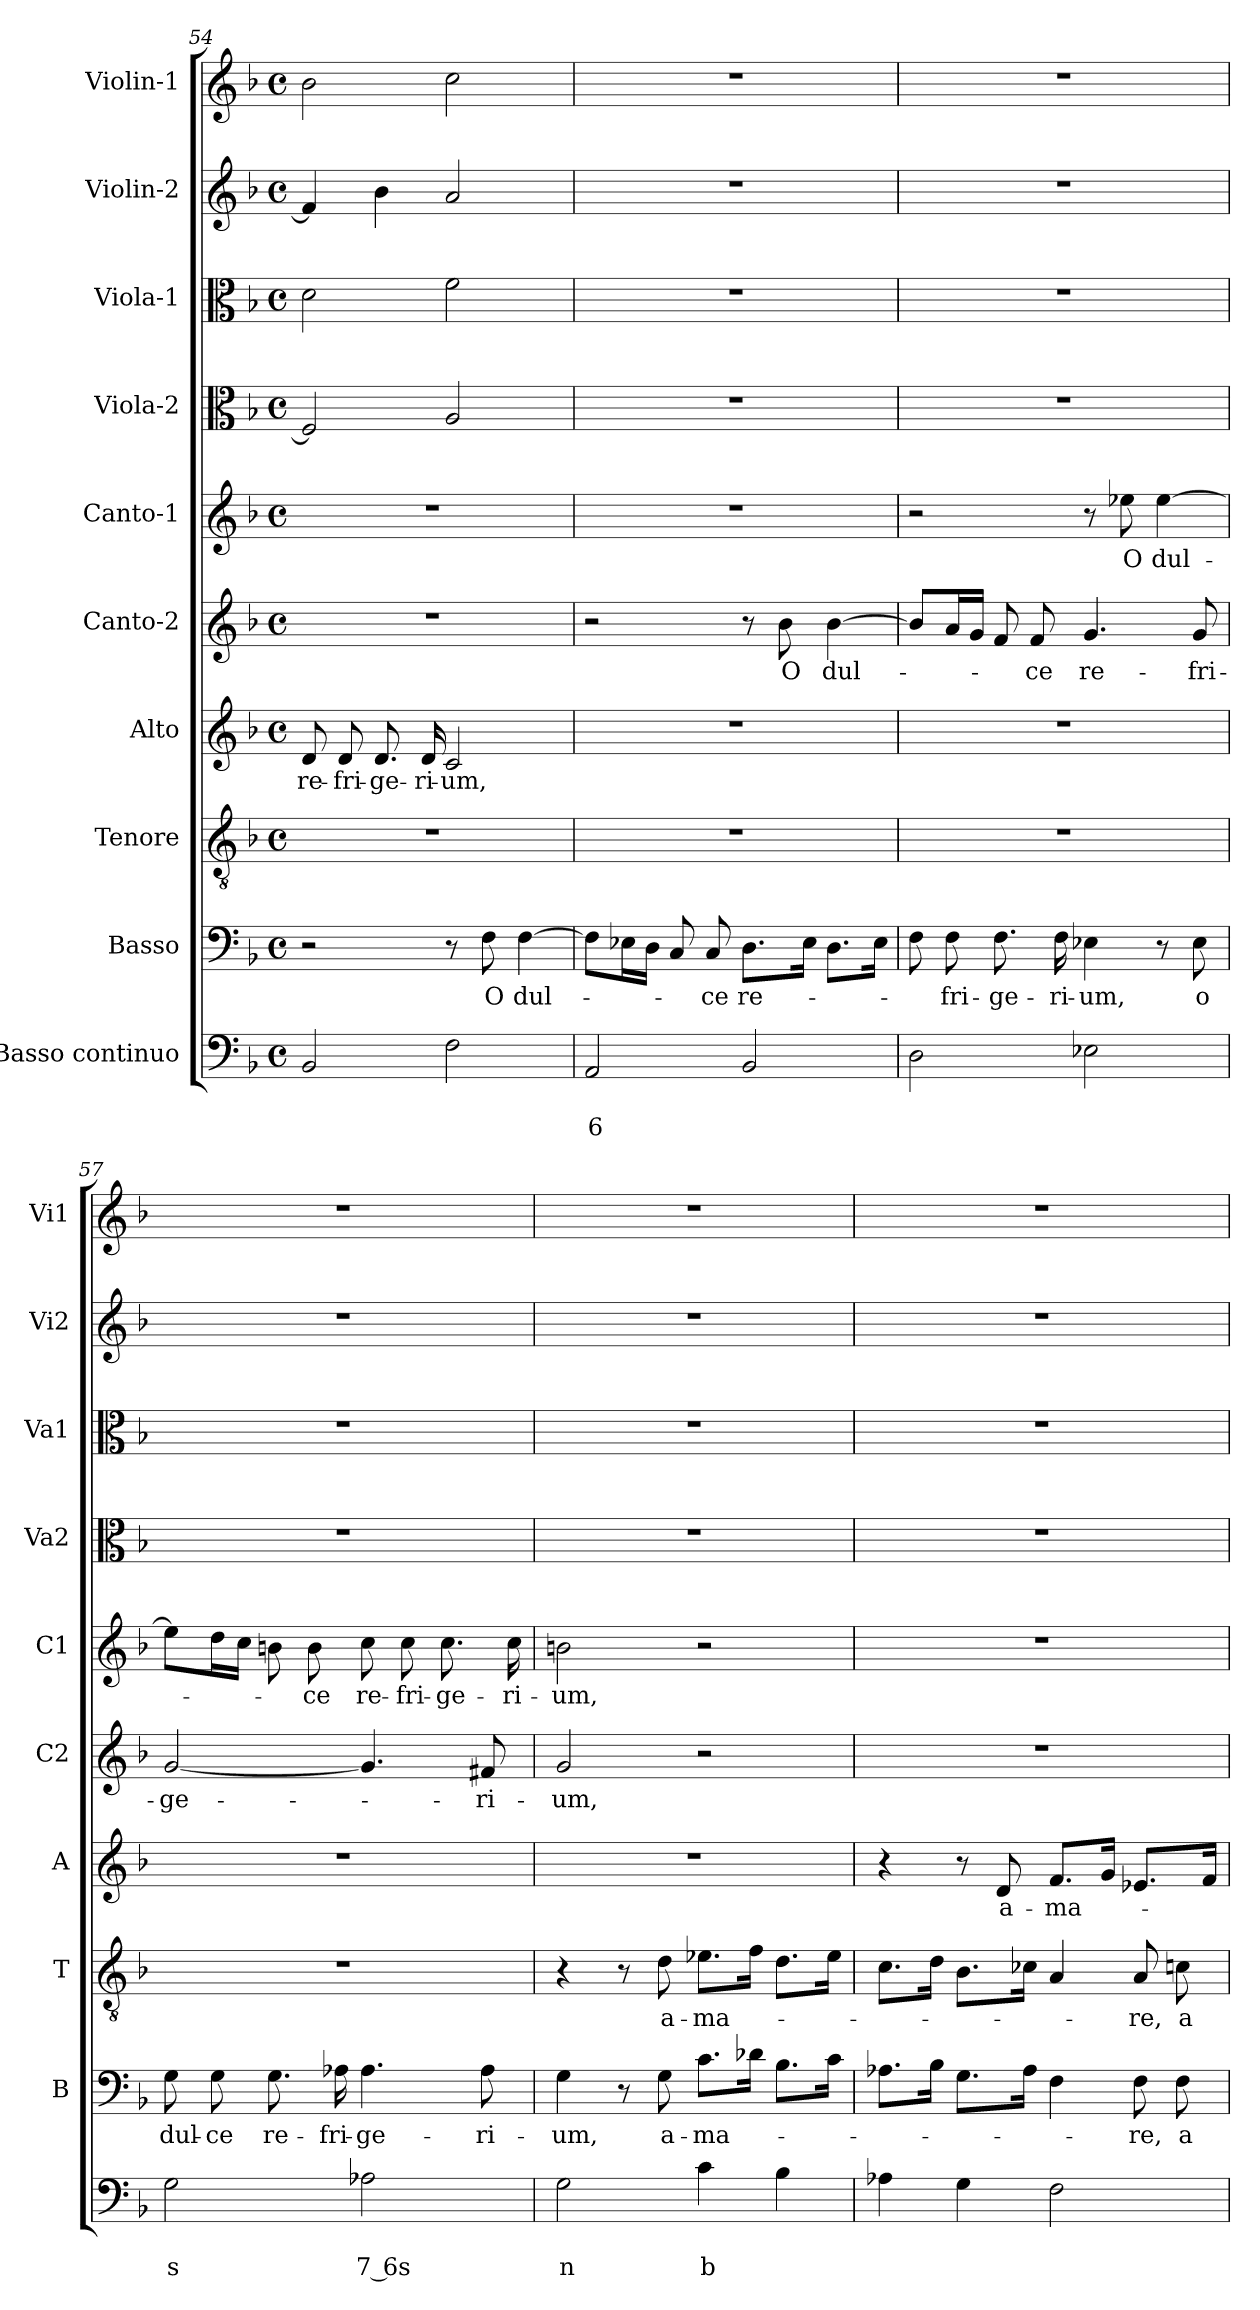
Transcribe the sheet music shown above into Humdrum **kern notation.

**kern	**text	**text	**kern	**text	**kern	**text	**kern	**text	**kern	**text	**kern	**text	**kern	**kern	**kern	**kern
*part10	*part10	*part10	*part9	*part9	*part8	*part8	*part7	*part7	*part6	*part6	*part5	*part5	*part4	*part3	*part2	*part1
*staff10	*staff10	*staff10	*staff9	*staff9	*staff8	*staff8	*staff7	*staff7	*staff6	*staff6	*staff5	*staff5	*staff4	*staff3	*staff2	*staff1
*I"Basso continuo	*	*	*I"Basso	*	*I"Tenore	*	*I"Alto	*	*I"Canto-2	*	*I"Canto-1	*	*I"Viola-2	*I"Viola-1	*I"Violin-2	*I"Violin-1
*	*	*	*I'B	*	*I'T	*	*I'A	*	*I'C2	*	*I'C1	*	*I'Va2	*I'Va1	*I'Vi2	*I'Vi1
*clefF4	*	*	*clefF4	*	*clefGv2	*	*clefG2	*	*clefG2	*	*clefG2	*	*clefC3	*clefC3	*clefG2	*clefG2
*k[b-]	*	*	*k[b-]	*	*k[b-]	*	*k[b-]	*	*k[b-]	*	*k[b-]	*	*k[b-]	*k[b-]	*k[b-]	*k[b-]
*F:	*	*	*F:	*	*F:	*	*F:	*	*F:	*	*F:	*	*F:	*F:	*F:	*F:
*M4/4	*	*	*M4/4	*	*M4/4	*	*M4/4	*	*M4/4	*	*M4/4	*	*M4/4	*M4/4	*M4/4	*M4/4
*met(c)	*	*	*met(c)	*	*met(c)	*	*met(c)	*	*met(c)	*	*met(c)	*	*met(c)	*met(c)	*met(c)	*met(c)
=54	=54	=54	=54	=54	=54	=54	=54	=54	=54	=54	=54	=54	=54	=54	=54	=54
!	!	!	!	!	!	!	!	!LO:LY:b	!	!	!	!	!	!	!	!
2BB-/	.	.	2r	.	1r	.	8d/	re-	1r	.	1r	.	2F/]	2d\	4f/]	2b-\
!	!	!	!	!	!	!	!	!LO:LY:b	!	!	!	!	!	!	!	!
.	.	.	.	.	.	.	8d/	-fri-	.	.	.	.	.	.	.	.
!	!	!	!	!	!	!	!	!LO:LY:b	!	!	!	!	!	!	!	!
.	.	.	.	.	.	.	8.d/	-ge-	.	.	.	.	.	.	4b-\	.
!	!	!	!	!	!	!	!	!LO:LY:b	!	!	!	!	!	!	!	!
.	.	.	.	.	.	.	16d/	-ri-	.	.	.	.	.	.	.	.
!	!	!	!	!	!	!	!	!LO:LY:b	!	!	!	!	!	!	!	!
2F\	.	.	8r	.	.	.	2c/	-um,	.	.	.	.	2A/	2f\	2a/	2cc\
!	!	!	!	!LO:LY:b	!	!	!	!	!	!	!	!	!	!	!	!
.	.	.	8F\	O	.	.	.	.	.	.	.	.	.	.	.	.
!	!	!	!	!LO:LY:b	!	!	!	!	!	!	!	!	!	!	!	!
.	.	.	[4F\	dul-	.	.	.	.	.	.	.	.	.	.	.	.
!!LO:PB:g=z
=55	=55	=55	=55	=55	=55	=55	=55	=55	=55	=55	=55	=55	=55	=55	=55	=55
!	!	!LO:LY:b	!	!	!	!	!	!	!	!	!	!	!	!	!	!
2AA/	.	6	8F\L]	.	1r	.	1r	.	2r	.	1r	.	1r	1r	1r	1r
.	.	.	16E-X\L	.	.	.	.	.	.	.	.	.	.	.	.	.
.	.	.	16D\JJ	.	.	.	.	.	.	.	.	.	.	.	.	.
.	.	.	8C/	.	.	.	.	.	.	.	.	.	.	.	.	.
!	!	!	!	!LO:LY:b	!	!	!	!	!	!	!	!	!	!	!	!
.	.	.	8C/	-ce	.	.	.	.	.	.	.	.	.	.	.	.
!	!	!	!	!LO:LY:b	!	!	!	!	!	!	!	!	!	!	!	!
2BB-/	.	.	8.D\L	re-	.	.	.	.	8r	.	.	.	.	.	.	.
!	!	!	!	!	!	!	!	!	!	!LO:LY:b	!	!	!	!	!	!
.	.	.	.	.	.	.	.	.	8b-\	O	.	.	.	.	.	.
.	.	.	16E-\Jk	.	.	.	.	.	.	.	.	.	.	.	.	.
!	!	!	!	!	!	!	!	!	!	!LO:LY:b	!	!	!	!	!	!
.	.	.	8.D\L	.	.	.	.	.	[4b-\	dul-	.	.	.	.	.	.
.	.	.	16E-\Jk	.	.	.	.	.	.	.	.	.	.	.	.	.
=56	=56	=56	=56	=56	=56	=56	=56	=56	=56	=56	=56	=56	=56	=56	=56	=56
2D\	.	.	8F\	.	1r	.	1r	.	8b-/L]	.	2r	.	1r	1r	1r	1r
!	!	!	!	!LO:LY:b	!	!	!	!	!	!	!	!	!	!	!	!
.	.	.	8F\	-fri-	.	.	.	.	16a/L	.	.	.	.	.	.	.
.	.	.	.	.	.	.	.	.	16g/JJ	.	.	.	.	.	.	.
!	!	!	!	!LO:LY:b	!	!	!	!	!	!	!	!	!	!	!	!
.	.	.	8.F\	-ge-	.	.	.	.	8f/	.	.	.	.	.	.	.
!	!	!	!	!	!	!	!	!	!	!LO:LY:b	!	!	!	!	!	!
.	.	.	.	.	.	.	.	.	8f/	-ce	.	.	.	.	.	.
!	!	!	!	!LO:LY:b	!	!	!	!	!	!	!	!	!	!	!	!
.	.	.	16F\	-ri-	.	.	.	.	.	.	.	.	.	.	.	.
!	!	!	!	!LO:LY:b	!	!	!	!	!	!LO:LY:b	!	!	!	!	!	!
2E-X\	.	.	4E-X\	-um,	.	.	.	.	4.g/	re-	8r	.	.	.	.	.
!	!	!	!	!	!	!	!	!	!	!	!	!LO:LY:b	!	!	!	!
.	.	.	.	.	.	.	.	.	.	.	8ee-X\	O	.	.	.	.
!	!	!	!	!	!	!	!	!	!	!	!	!LO:LY:b	!	!	!	!
.	.	.	8r	.	.	.	.	.	.	.	[4ee-\	dul-	.	.	.	.
!	!	!	!	!LO:LY:b	!	!	!	!	!	!LO:LY:b	!	!	!	!	!	!
.	.	.	8E-\	o	.	.	.	.	8g/	-fri-	.	.	.	.	.	.
=57	=57	=57	=57	=57	=57	=57	=57	=57	=57	=57	=57	=57	=57	=57	=57	=57
!	!	!LO:LY:b	!	!LO:LY:b	!	!	!	!	!	!LO:LY:b	!	!	!	!	!	!
2G\	.	s	8G\	dul-	1r	.	1r	.	[2g/	-ge-	8ee-\L]	.	1r	1r	1r	1r
!	!	!	!	!LO:LY:b	!	!	!	!	!	!	!	!	!	!	!	!
.	.	.	8G\	-ce	.	.	.	.	.	.	16dd\L	.	.	.	.	.
.	.	.	.	.	.	.	.	.	.	.	16cc\JJ	.	.	.	.	.
!	!	!	!	!LO:LY:b	!	!	!	!	!	!	!	!	!	!	!	!
.	.	.	8.G\	re-	.	.	.	.	.	.	8bn\	.	.	.	.	.
!	!	!	!	!	!	!	!	!	!	!	!	!LO:LY:b	!	!	!	!
.	.	.	.	.	.	.	.	.	.	.	8b\	-ce	.	.	.	.
!	!	!	!	!LO:LY:b	!	!	!	!	!	!	!	!	!	!	!	!
.	.	.	16A-X\	-fri-	.	.	.	.	.	.	.	.	.	.	.	.
!	!	!LO:LY:b	!	!LO:LY:b	!	!	!	!	!	!	!	!LO:LY:b	!	!	!	!
2A-X\	.	7 6s	4.A-\	-ge-	.	.	.	.	4.g/]	.	8cc\	re-	.	.	.	.
!	!	!	!	!	!	!	!	!	!	!	!	!LO:LY:b	!	!	!	!
.	.	.	.	.	.	.	.	.	.	.	8cc\	-fri-	.	.	.	.
!	!	!	!	!	!	!	!	!	!	!	!	!LO:LY:b	!	!	!	!
.	.	.	.	.	.	.	.	.	.	.	8.cc\	-ge-	.	.	.	.
!	!	!	!	!LO:LY:b	!	!	!	!	!	!LO:LY:b	!	!	!	!	!	!
.	.	.	8A-\	-ri-	.	.	.	.	8f#X/	-ri-	.	.	.	.	.	.
!	!	!	!	!	!	!	!	!	!	!	!	!LO:LY:b	!	!	!	!
.	.	.	.	.	.	.	.	.	.	.	16cc\	-ri-	.	.	.	.
=58	=58	=58	=58	=58	=58	=58	=58	=58	=58	=58	=58	=58	=58	=58	=58	=58
!	!	!LO:LY:b	!	!LO:LY:b	!	!	!	!	!	!LO:LY:b	!	!LO:LY:b	!	!	!	!
2G\	.	n	4G\	-um,	4r	.	1r	.	2g/	-um,	2bn\	-um,	1r	1r	1r	1r
.	.	.	8r	.	8r	.	.	.	.	.	.	.	.	.	.	.
!	!	!	!	!LO:LY:b	!	!LO:LY:b	!	!	!	!	!	!	!	!	!	!
.	.	.	8G\	a-	8d\	a-	.	.	.	.	.	.	.	.	.	.
!	!	!LO:LY:b	!	!LO:LY:b	!	!LO:LY:b	!	!	!	!	!	!	!	!	!	!
4c\	.	b	8.c\L	-ma-	8.e-X\L	-ma-	.	.	2r	.	2r	.	.	.	.	.
.	.	.	16d-X\Jk	.	16f\Jk	.	.	.	.	.	.	.	.	.	.	.
4B-\	.	.	8.B-\L	.	8.d\L	.	.	.	.	.	.	.	.	.	.	.
.	.	.	16c\Jk	.	16e-\Jk	.	.	.	.	.	.	.	.	.	.	.
!!LO:PB:g=z
=59	=59	=59	=59	=59	=59	=59	=59	=59	=59	=59	=59	=59	=59	=59	=59	=59
4A-X\	.	.	8.A-X\L	.	8.c\L	.	4r	.	1r	.	1r	.	1r	1r	1r	1r
.	.	.	16B-\Jk	.	16d\Jk	.	.	.	.	.	.	.	.	.	.	.
4G\	.	.	8.G\L	.	8.B-\L	.	8r	.	.	.	.	.	.	.	.	.
!	!	!	!	!	!	!	!	!LO:LY:b	!	!	!	!	!	!	!	!
.	.	.	.	.	.	.	8d/	a-	.	.	.	.	.	.	.	.
.	.	.	16A-\Jk	.	16c-X\Jk	.	.	.	.	.	.	.	.	.	.	.
!	!	!	!	!	!	!	!	!LO:LY:b	!	!	!	!	!	!	!	!
2F\	.	.	4F\	.	4A/	.	8.f/L	-ma-	.	.	.	.	.	.	.	.
.	.	.	.	.	.	.	16g/Jk	.	.	.	.	.	.	.	.	.
!	!	!	!	!LO:LY:b	!	!LO:LY:b	!	!	!	!	!	!	!	!	!	!
.	.	.	8F\	-re,	8A/	-re,	8.e-X/L	.	.	.	.	.	.	.	.	.
!	!	!	!	!LO:LY:b	!	!LO:LY:b	!	!	!	!	!	!	!	!	!	!
.	.	.	8F\	a-	8cn\	a-	.	.	.	.	.	.	.	.	.	.
.	.	.	.	.	.	.	16f/Jk	.	.	.	.	.	.	.	.	.
=	=	=	=	=	=	=	=	=	=	=	=	=	=	=	=	=
*-	*-	*-	*-	*-	*-	*-	*-	*-	*-	*-	*-	*-	*-	*-	*-	*-
